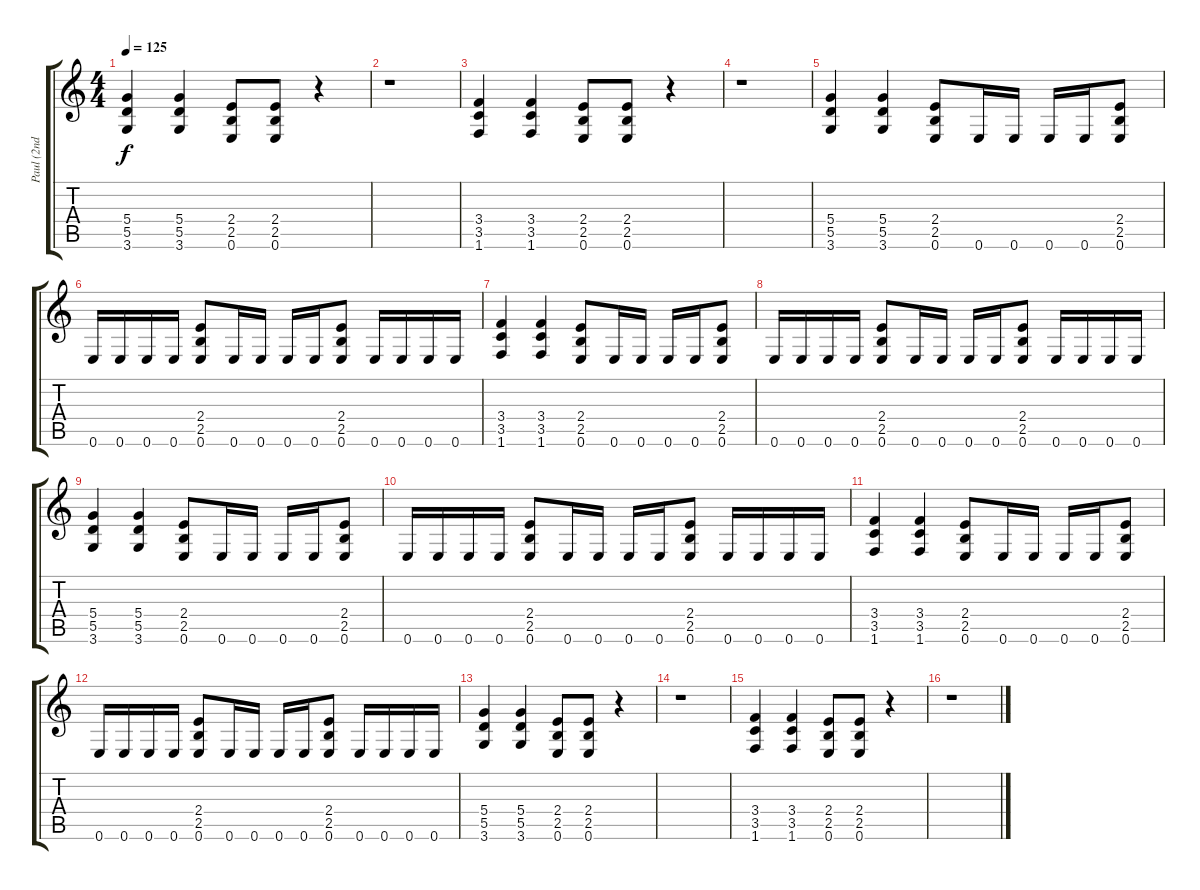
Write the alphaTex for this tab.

\track ("Paul (2nd Guitar)" "Paul (2nd ") {instrument distortionguitar}
\staff {score tabs}
\tuning (E4 B3 G3 D3 A2 E2) {hide}
\ts (4 4)
\tempo 125
\clef g2
\ks c
(5.4 5.5 3.6).4{dy f} (5.4 5.5 3.6).4 (2.4 2.5 0.6).8 (2.4 2.5 0.6).8 r.4 |
r.1 |
(3.4 3.5 1.6).4 (3.4 3.5 1.6).4 (2.4 2.5 0.6).8 (2.4 2.5 0.6).8 r.4 |
r.1 |
(5.4 5.5 3.6).4 (5.4 5.5 3.6).4 (2.4 2.5 0.6).8 0.6.16 0.6.16 0.6.16 0.6.16 (2.4 2.5 0.6).8 |
0.6.16 0.6.16 0.6.16 0.6.16 (2.4 2.5 0.6).8 0.6.16 0.6.16 0.6.16 0.6.16 (2.4 2.5 0.6).8 0.6.16 0.6.16 0.6.16 0.6.16 |
(3.4 3.5 1.6).4 (3.4 3.5 1.6).4 (2.4 2.5 0.6).8 0.6.16 0.6.16 0.6.16 0.6.16 (2.4 2.5 0.6).8 |
0.6.16 0.6.16 0.6.16 0.6.16 (2.4 2.5 0.6).8 0.6.16 0.6.16 0.6.16 0.6.16 (2.4 2.5 0.6).8 0.6.16 0.6.16 0.6.16 0.6.16 |
(5.4 5.5 3.6).4 (5.4 5.5 3.6).4 (2.4 2.5 0.6).8 0.6.16 0.6.16 0.6.16 0.6.16 (2.4 2.5 0.6).8 |
0.6.16 0.6.16 0.6.16 0.6.16 (2.4 2.5 0.6).8 0.6.16 0.6.16 0.6.16 0.6.16 (2.4 2.5 0.6).8 0.6.16 0.6.16 0.6.16 0.6.16 |
(3.4 3.5 1.6).4 (3.4 3.5 1.6).4 (2.4 2.5 0.6).8 0.6.16 0.6.16 0.6.16 0.6.16 (2.4 2.5 0.6).8 |
0.6.16 0.6.16 0.6.16 0.6.16 (2.4 2.5 0.6).8 0.6.16 0.6.16 0.6.16 0.6.16 (2.4 2.5 0.6).8 0.6.16 0.6.16 0.6.16 0.6.16 |
(5.4 5.5 3.6).4 (5.4 5.5 3.6).4 (2.4 2.5 0.6).8 (2.4 2.5 0.6).8 r.4 |
r.1 |
(3.4 3.5 1.6).4 (3.4 3.5 1.6).4 (2.4 2.5 0.6).8 (2.4 2.5 0.6).8 r.4 |
r.1
